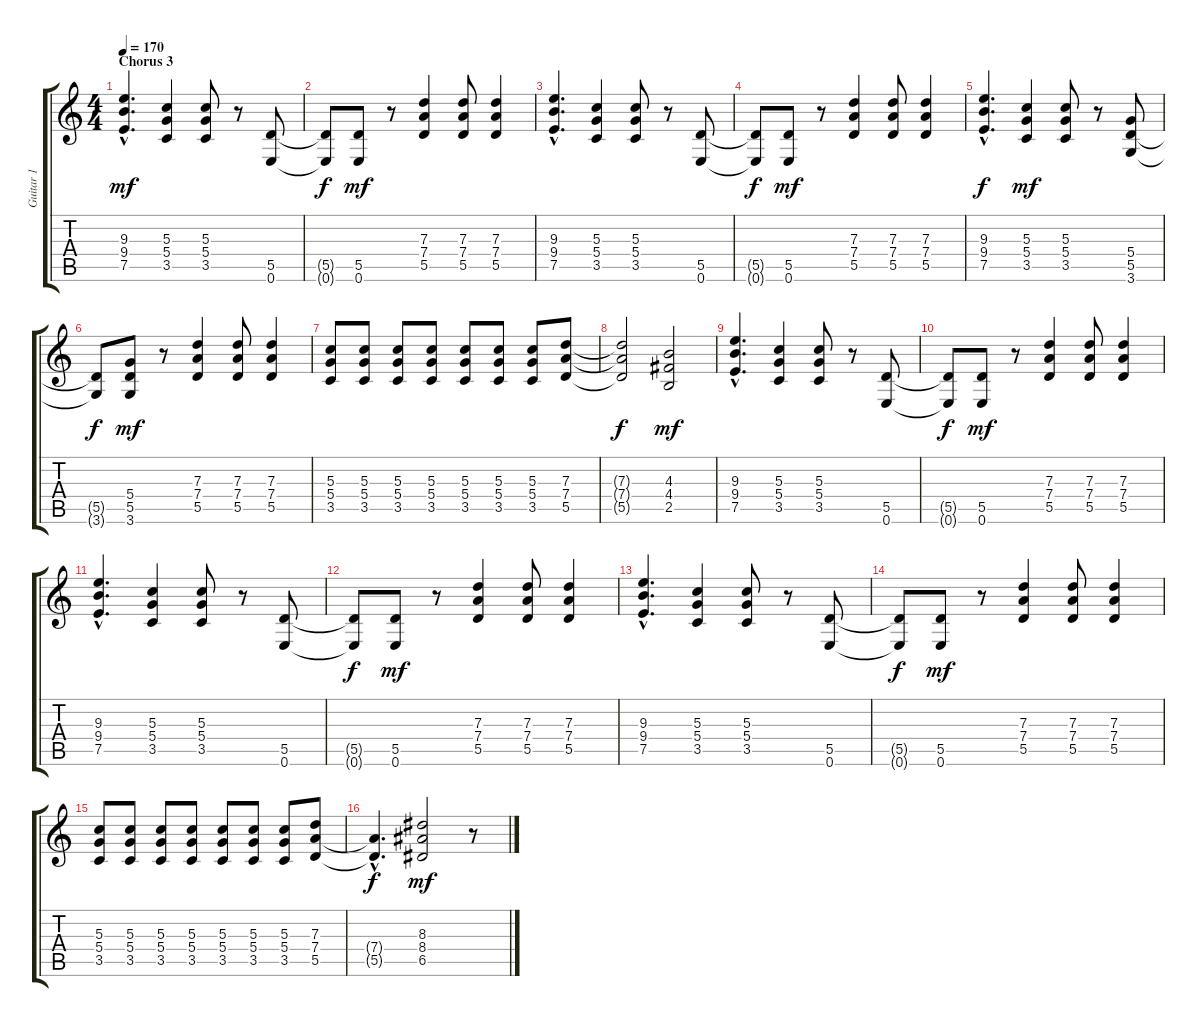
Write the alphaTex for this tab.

\track ("Guitar 1" "Guitar 1") {instrument overdrivenguitar}
\staff {score tabs}
\tuning (E4 B3 G3 D3 A2 E2) {hide}
\ts (4 4)
\section ("" "Chorus 3")
\tempo 170
\clef g2
\ks c
(9.3{hac} 9.4{hac} 7.5{hac}).4{d dy mf} (5.3 5.4 3.5).4 (5.3 5.4 3.5).8 r.8 (5.5 0.6).8 |
(5.5{t} 0.6{t}).8{dy f} (5.5 0.6).8{dy mf} r.8 (7.3 7.4 5.5).4 (7.3 7.4 5.5).8 (7.3 7.4 5.5).4 |
(9.3{hac} 9.4{hac} 7.5{hac}).4{d} (5.3 5.4 3.5).4 (5.3 5.4 3.5).8 r.8 (5.5 0.6).8 |
(5.5{t} 0.6{t}).8{dy f} (5.5 0.6).8{dy mf} r.8 (7.3 7.4 5.5).4 (7.3 7.4 5.5).8 (7.3 7.4 5.5).4 |
(9.3{hac} 9.4{hac} 7.5{hac}).4{d dy f} (5.3 5.4 3.5).4{dy mf} (5.3 5.4 3.5).8 r.8 (5.4 5.5 3.6).8 |
(5.5{t} 3.6{t}).8{dy f} (5.4 5.5 3.6).8{dy mf} r.8 (7.3 7.4 5.5).4 (7.3 7.4 5.5).8 (7.3 7.4 5.5).4 |
(5.3 5.4 3.5).8 (5.3 5.4 3.5).8 (5.3 5.4 3.5).8 (5.3 5.4 3.5).8 (5.3 5.4 3.5).8 (5.3 5.4 3.5).8 (5.3 5.4 3.5).8 (7.3 7.4 5.5).8 |
(7.3{t} 7.4{t} 5.5{t}).2{dy f} (4.3 4.4 2.5).2{dy mf} |
(9.3{hac} 9.4{hac} 7.5{hac}).4{d} (5.3 5.4 3.5).4 (5.3 5.4 3.5).8 r.8 (5.5 0.6).8 |
(5.5{t} 0.6{t}).8{dy f} (5.5 0.6).8{dy mf} r.8 (7.3 7.4 5.5).4 (7.3 7.4 5.5).8 (7.3 7.4 5.5).4 |
(9.3{hac} 9.4{hac} 7.5{hac}).4{d} (5.3 5.4 3.5).4 (5.3 5.4 3.5).8 r.8 (5.5 0.6).8 |
(5.5{t} 0.6{t}).8{dy f} (5.5 0.6).8{dy mf} r.8 (7.3 7.4 5.5).4 (7.3 7.4 5.5).8 (7.3 7.4 5.5).4 |
(9.3{hac} 9.4{hac} 7.5{hac}).4{d} (5.3 5.4 3.5).4 (5.3 5.4 3.5).8 r.8 (5.5 0.6).8 |
(5.5{t} 0.6{t}).8{dy f} (5.5 0.6).8{dy mf} r.8 (7.3 7.4 5.5).4 (7.3 7.4 5.5).8 (7.3 7.4 5.5).4 |
(5.3 5.4 3.5).8 (5.3 5.4 3.5).8 (5.3 5.4 3.5).8 (5.3 5.4 3.5).8 (5.3 5.4 3.5).8 (5.3 5.4 3.5).8 (5.3 5.4 3.5).8 (7.3 7.4 5.5).8 |
(7.4{hac t} 5.5{hac t}).4{d dy f} (8.3 8.4 6.5).2{dy mf} r.8
